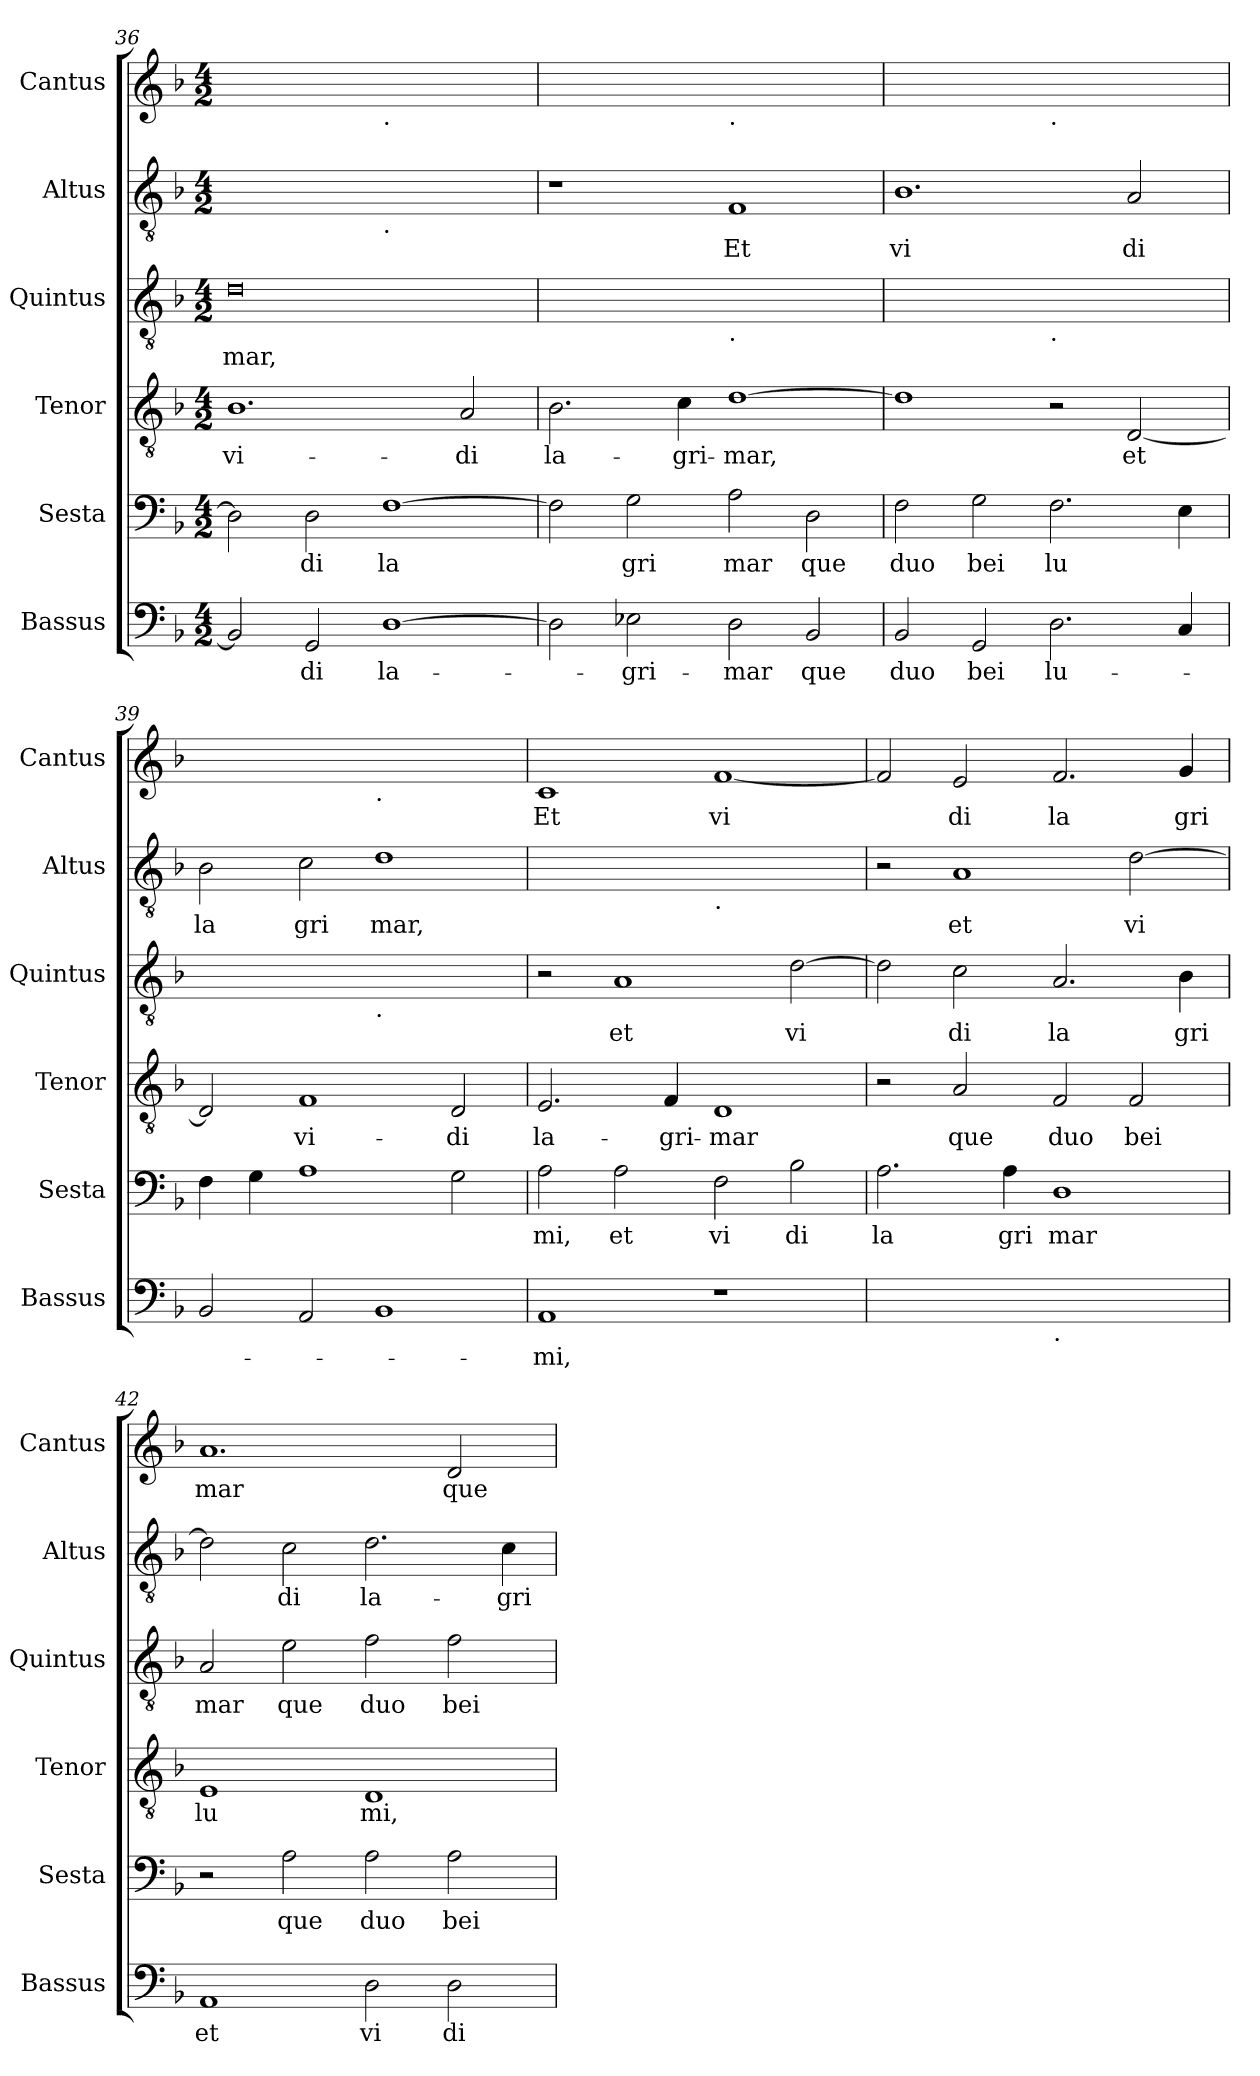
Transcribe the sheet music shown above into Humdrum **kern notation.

**kern	**text	**kern	**text	**kern	**text	**kern	**text	**kern	**text	**kern	**text
*part6	*part6	*part5	*part5	*part4	*part4	*part3	*part3	*part2	*part2	*part1	*part1
*staff6	*staff6	*staff5	*staff5	*staff4	*staff4	*staff3	*staff3	*staff2	*staff2	*staff1	*staff1
*I"Bassus	*	*I"Sesta	*	*I"Tenor	*	*I"Quintus	*	*I"Altus	*	*I"Cantus	*
*I'Bassus	*	*I'Sesta	*	*I'Tenor	*	*I'Quintus	*	*I'Altus	*	*I'Cantus	*
*clefF4	*	*clefF4	*	*clefGv2	*	*clefGv2	*	*clefGv2	*	*clefG2	*
*k[b-]	*	*k[b-]	*	*k[b-]	*	*k[b-]	*	*k[b-]	*	*k[b-]	*
*F:	*	*F:	*	*F:	*	*F:	*	*F:	*	*F:	*
*M4/2	*	*M4/2	*	*M4/2	*	*M4/2	*	*M4/2	*	*M4/2	*
=36	=36	=36	=36	=36	=36	=36	=36	=36	=36	=36	=36
!	!	!	!	!	!LO:LY:b	!	!LO:LY:b	!	!	!	!
*	*	*	*	*	*	*	*	*^	*	*^	*
2BB-/]	.	2D\]	.	1.B-	vi-	0d	mar,	0ryy	1ryy	.	0ryy	1ryy	.
!	!LO:LY:b	!	!LO:LY:b	!	!	!	!	!	!	!	!	!	!
2GG/	-di	2D\	di	.	.	.	.	.	.	.	.	.	.
!	!	!	!	!	!	!	!	!	!	!	!	!LO:TX:b:t=.	!
!	!	!	!	!	!	!	!	!	!LO:TX:b:t=.	!	!	!	!
!	!LO:LY:b	!	!LO:LY:b	!	!	!	!	!	!	!	!	!	!
[1D	la-	[1F	la	.	.	.	.	.	1ryy	.	.	1ryy	.
!	!	!	!	!	!LO:LY:b	!	!	!	!	!	!	!	!
.	.	.	.	2A/	-di	.	.	.	.	.	.	.	.
=37	=37	=37	=37	=37	=37	=37	=37	=37	=37	=37	=37	=37	=37
!	!	!	!	!	!LO:LY:b	!	!	!	!	!	!	!	!
*	*	*	*	*	*	*^	*	*v	*v	*	*	*	*
2D\]	.	2F\]	.	2.B-\	la-	0ryy	1ryy	.	1r	.	0ryy	1ryy	.
!	!LO:LY:b	!	!LO:LY:b	!	!	!	!	!	!	!	!	!	!
2E-X\	-gri-	2G\	gri	.	.	.	.	.	.	.	.	.	.
!	!	!	!	!	!LO:LY:b	!	!	!	!	!	!	!	!
.	.	.	.	4c\	-gri-	.	.	.	.	.	.	.	.
!	!	!	!	!	!	!	!	!	!	!	!	!LO:TX:b:t=.	!
!	!	!	!	!	!	!	!LO:TX:b:t=.	!	!	!	!	!	!
!	!LO:LY:b	!	!LO:LY:b	!	!LO:LY:b	!	!	!	!	!LO:LY:b	!	!	!
2D\	-mar	2A\	mar	[1d	-mar,	.	1ryy	.	1F	Et	.	1ryy	.
!	!LO:LY:b	!	!LO:LY:b	!	!	!	!	!	!	!	!	!	!
2BB-/	que	2D\	que	.	.	.	.	.	.	.	.	.	.
=38	=38	=38	=38	=38	=38	=38	=38	=38	=38	=38	=38	=38	=38
!	!LO:LY:b	!	!LO:LY:b	!	!	!	!	!	!	!LO:LY:b	!	!	!
2BB-/	duo	2F\	duo	1d]	.	0ryy	1ryy	.	1.B-	vi	0ryy	1ryy	.
!	!LO:LY:b	!	!LO:LY:b	!	!	!	!	!	!	!	!	!	!
2GG/	bei	2G\	bei	.	.	.	.	.	.	.	.	.	.
!	!	!	!	!	!	!	!	!	!	!	!	!LO:TX:b:t=.	!
!	!	!	!	!	!	!	!LO:TX:b:t=.	!	!	!	!	!	!
!	!LO:LY:b	!	!LO:LY:b	!	!	!	!	!	!	!	!	!	!
2.D\	lu-	2.F\	lu	2r	.	.	1ryy	.	.	.	.	1ryy	.
!	!	!	!	!	!LO:LY:b	!	!	!	!	!LO:LY:b	!	!	!
.	.	.	.	[2D/	et	.	.	.	2A/	di	.	.	.
4C/	.	4E\	.	.	.	.	.	.	.	.	.	.	.
=39	=39	=39	=39	=39	=39	=39	=39	=39	=39	=39	=39	=39	=39
!	!	!	!	!	!	!	!	!	!	!LO:LY:b	!	!	!
2BB-/	.	4F\	.	2D/]	.	0ryy	1ryy	.	2B-\	la	0ryy	1ryy	.
.	.	4G\	.	.	.	.	.	.	.	.	.	.	.
!	!	!	!	!	!LO:LY:b	!	!	!	!	!LO:LY:b	!	!	!
2AA/	.	1A	.	1F	vi-	.	.	.	2c\	gri	.	.	.
!	!	!	!	!	!	!	!	!	!	!	!	!LO:TX:b:t=.	!
!	!	!	!	!	!	!	!LO:TX:b:t=.	!	!	!	!	!	!
!	!	!	!	!	!	!	!	!	!	!LO:LY:b	!	!	!
1BB-	.	.	.	.	.	.	1ryy	.	1d	mar,	.	1ryy	.
!	!	!	!	!	!LO:LY:b	!	!	!	!	!	!	!	!
.	.	2G\	.	2D/	-di	.	.	.	.	.	.	.	.
=40	=40	=40	=40	=40	=40	=40	=40	=40	=40	=40	=40	=40	=40
!	!LO:LY:b	!	!LO:LY:b	!	!LO:LY:b	!	!	!	!	!	!	!	!LO:LY:b
*	*	*	*	*	*	*v	*v	*	*^	*	*v	*v	*
1AA	-mi,	2A\	mi,	2.E/	la-	2r	.	0ryy	1ryy	.	1c	Et
!	!	!	!LO:LY:b	!	!	!	!LO:LY:b	!	!	!	!	!
.	.	2A\	et	.	.	1A	et	.	.	.	.	.
!	!	!	!	!	!LO:LY:b	!	!	!	!	!	!	!
.	.	.	.	4F/	-gri-	.	.	.	.	.	.	.
!	!	!	!	!	!	!	!	!	!LO:TX:b:t=.	!	!	!
!	!	!	!LO:LY:b	!	!LO:LY:b	!	!	!	!	!	!	!LO:LY:b
1r	.	2F\	vi	1D	-mar	.	.	.	1ryy	.	[1f	vi
!	!	!	!LO:LY:b	!	!	!	!LO:LY:b	!	!	!	!	!
.	.	2B-\	di	.	.	[2d\	vi	.	.	.	.	.
=41	=41	=41	=41	=41	=41	=41	=41	=41	=41	=41	=41	=41
!	!	!	!LO:LY:b	!	!	!	!	!	!	!	!	!
*^	*	*	*	*	*	*	*	*v	*v	*	*	*
0ryy	1ryy	.	2.A\	la	2r	.	2d\]	.	2r	.	2f/]	.
!	!	!	!	!	!	!LO:LY:b	!	!LO:LY:b	!	!LO:LY:b	!	!LO:LY:b
.	.	.	.	.	2A/	que	2c\	di	1A	et	2e/	di
!	!	!	!	!LO:LY:b	!	!	!	!	!	!	!	!
.	.	.	4A\	gri	.	.	.	.	.	.	.	.
!	!LO:TX:b:t=.	!	!	!	!	!	!	!	!	!	!	!
!	!	!	!	!LO:LY:b	!	!LO:LY:b	!	!LO:LY:b	!	!	!	!LO:LY:b
.	1ryy	.	1D	mar	2F/	duo	2.A/	la	.	.	2.f/	la
!	!	!	!	!	!	!LO:LY:b	!	!	!	!LO:LY:b	!	!
.	.	.	.	.	2F/	bei	.	.	[2d\	vi	.	.
!	!	!	!	!	!	!	!	!LO:LY:b	!	!	!	!LO:LY:b
.	.	.	.	.	.	.	4B-\	gri	.	.	4g/	gri
=42	=42	=42	=42	=42	=42	=42	=42	=42	=42	=42	=42	=42
!	!	!LO:LY:b	!	!	!	!LO:LY:b	!	!LO:LY:b	!	!	!	!LO:LY:b
*v	*v	*	*	*	*	*	*	*	*	*	*	*
1AA	et	2r	.	1E	lu	2A/	mar	2d\]	.	1.a	mar
!	!	!	!LO:LY:b	!	!	!	!LO:LY:b	!	!LO:LY:b	!	!
.	.	2A\	que	.	.	2e\	que	2c\	di	.	.
!	!LO:LY:b	!	!LO:LY:b	!	!LO:LY:b	!	!LO:LY:b	!	!LO:LY:b	!	!
2D\	vi	2A\	duo	1D	mi,	2f\	duo	2.d\	la-	.	.
!	!LO:LY:b	!	!LO:LY:b	!	!	!	!LO:LY:b	!	!	!	!LO:LY:b
2D\	di	2A\	bei	.	.	2f\	bei	.	.	2d/	que
!	!	!	!	!	!	!	!	!	!LO:LY:b	!	!
.	.	.	.	.	.	.	.	4c\	-gri-	.	.
=	=	=	=	=	=	=	=	=	=	=	=
*-	*-	*-	*-	*-	*-	*-	*-	*-	*-	*-	*-
